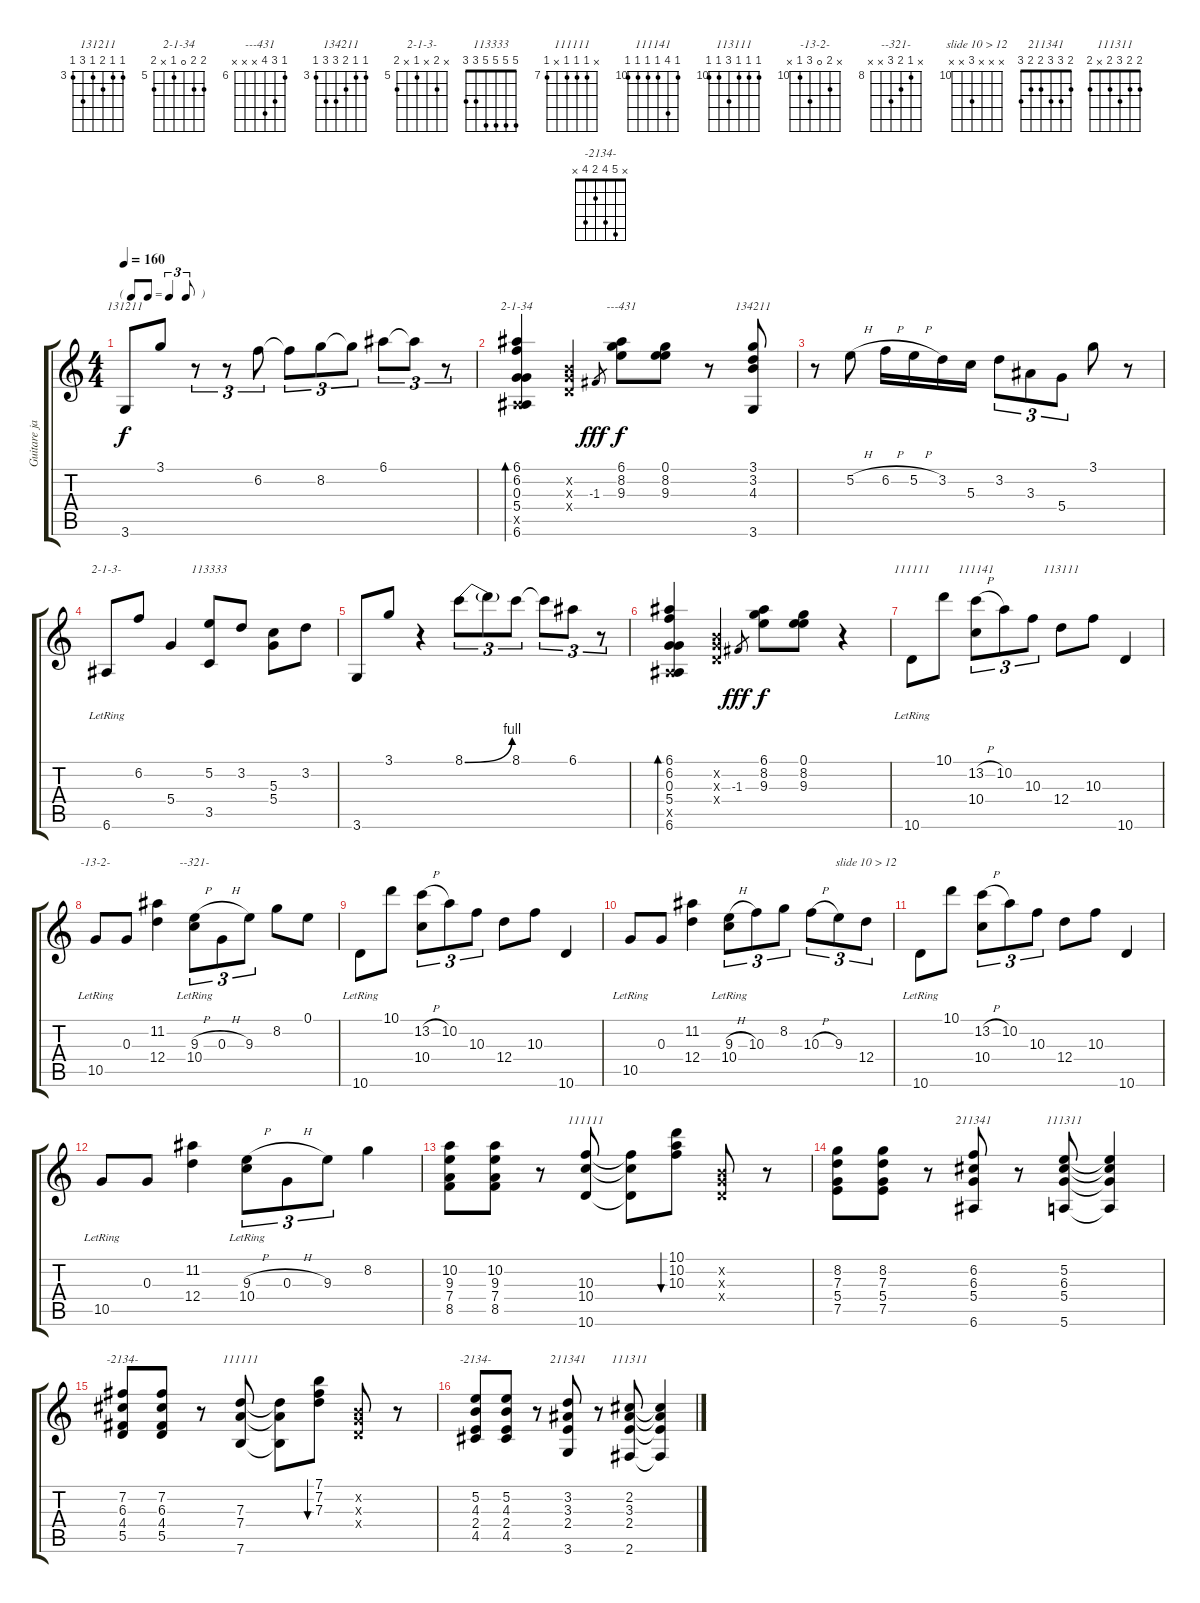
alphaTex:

\track ("Guitare janvier 2001" "Guitare ja") {instrument acousticguitarnylon}
\staff {score tabs}
\tuning (E4 B3 G3 D3 A2 E2) {hide}
\chord ("131211" 3 3 4 3 5 3) {firstfret 3}
\chord ("2-1-34" 6 6 0 5 x 6) {firstfret 5}
\chord ("---431" 6 8 9 x x x) {firstfret 6}
\chord ("134211" 3 3 4 5 5 3) {firstfret 3}
\chord ("2-1-3-" x 6 x 5 x 6) {firstfret 5}
\chord ("113333" 5 5 5 5 3 3)
\chord ("111111" 10 10 10 10 x 10) {firstfret 10}
\chord ("111141" 10 13 10 10 10 10) {firstfret 10}
\chord ("113111" 10 10 10 12 10 10) {firstfret 10}
\chord ("-13-2-" x 11 0 12 10 x) {firstfret 10}
\chord ("--321-" x 8 9 10 x x) {firstfret 8}
\chord ("slide 10 > 12" x x x 12 x x) {firstfret 10}
\chord ("111111" x 10 10 10 x 10) {firstfret 10}
\chord ("211341" 5 6 6 5 5 6) {firstfret 4}
\chord ("111311" 5 5 6 5 x 5) {firstfret 4}
\chord ("-2134-" x 7 6 4 5 x) {firstfret 4}
\chord ("111111" x 7 7 7 x 7) {firstfret 7}
\chord ("-2134-" x 5 4 2 4 x)
\chord ("211341" 2 3 3 2 2 3)
\chord ("111311" 2 2 3 2 x 2)
\ts (4 4)
\tf triplet8th
\tempo 160
\clef g2
\ks c
3.6.8{ch "131211" dy f} 3.1.8 r.8{tu (3 2)} r.8{tu (3 2)} 6.2.8{tu (3 2)} 6.2{t}.8{tu (3 2)} 8.2.8{tu (3 2)} 8.2{t}.8{tu (3 2)} 6.1.8{tu (3 2)} 6.1{t}.8{tu (3 2)} r.8{tu (3 2)} |
(6.1 6.2 0.3 5.4 0.5{x} 6.6).4{bd 60 ch "2-1-34"} (0.2{x} 0.3{x} 0.4{x}).4 -1.3.8{gr dy fff} (6.1 8.2 9.3).8{ch "---431" dy f} (0.1 8.2 9.3).8 r.8 (3.1 3.2 4.3 3.6).8{ch "134211"} |
r.8 5.2{h}.8 6.2{h}.16 5.2{h}.16 3.2.16 5.3.16 3.2.8{tu (3 2)} 3.3.8{tu (3 2)} 5.4.8{tu (3 2)} 3.1.8 r.8 |
6.6{lr}.8{ch "2-1-3-"} 6.2.8 5.4.4 (5.2 3.5).8{ch "113333"} 3.2.8 (5.3 5.4).8 3.2.8 |
3.6.8 3.1.8 r.4 8.1{be (bend 0 0 60 4)}.8{tu (3 2)} 8.1{t}.8{tu (3 2)} 8.1.8{tu (3 2)} 8.1{t}.8{tu (3 2)} 6.1.8{tu (3 2)} r.8{tu (3 2)} |
(6.1 6.2 0.3 5.4 0.5{x} 6.6).4{bd 60} (0.2{x} 0.3{x} 0.4{x}).4 -1.3.8{gr dy fff} (6.1 8.2 9.3).8{dy f} (0.1 8.2 9.3).8 r.4 |
10.6{lr}.8{ch "111111"} 10.1.8 (13.2{h} 10.4).8{tu (3 2) ch "111141"} 10.2.8{tu (3 2)} 10.3.8{tu (3 2)} 12.4.8{ch "113111"} 10.3.8 10.6.4 |
10.5{lr}.8{ch "-13-2-"} 0.3.8 (11.2 12.4).4 (9.3{h} 10.4{lr}).8{tu (3 2) ch "--321-"} 0.3{h}.8{tu (3 2)} 9.3.8{tu (3 2)} 8.2.8 0.1.8 |
10.6{lr}.8 10.1.8 (13.2{h} 10.4).8{tu (3 2)} 10.2.8{tu (3 2)} 10.3.8{tu (3 2)} 12.4.8 10.3.8 10.6.4 |
10.5{lr}.8 0.3.8 (11.2 12.4).4 (9.3{h} 10.4{lr}).8{tu (3 2)} 10.3.8{tu (3 2)} 8.2.8{tu (3 2)} 10.3{h}.8{tu (3 2)} 9.3.8{tu (3 2)} 12.4.8{tu (3 2) ch "slide 10 > 12"} |
10.6{lr}.8 10.1.8 (13.2{h} 10.4).8{tu (3 2)} 10.2.8{tu (3 2)} 10.3.8{tu (3 2)} 12.4.8 10.3.8 10.6.4 |
10.5{lr}.8 0.3.8 (11.2 12.4).4 (9.3{h} 10.4{lr}).8{tu (3 2)} 0.3{h}.8{tu (3 2)} 9.3.8{tu (3 2)} 8.2.4 |
(10.2 9.3 7.4 8.5).8 (10.2 9.3 7.4 8.5).8 r.8 (10.3 10.4 10.6).8{ch "111111"} (10.3{t} 10.4{t} 10.6{t}).8 (10.1 10.2 10.3).8{bu 60} (0.2{x} 0.3{x} 0.4{x}).8 r.8 |
(8.2 7.3 5.4 7.5).8 (8.2 7.3 5.4 7.5).8 r.8 (6.2 6.3 5.4 6.6).8{ch "211341"} r.8 (5.2 6.3 5.4 5.6).8{ch "111311"} (5.2{t} 6.3{t} 5.4{t} 5.6{t}).4 |
(7.2 6.3 4.4 5.5).8{ch "-2134-"} (7.2 6.3 4.4 5.5).8 r.8 (7.3 7.4 7.6).8{ch "111111"} (7.3{t} 7.4{t} 7.6{t}).8 (7.1 7.2 7.3).8{bu 60} (0.2{x} 0.3{x} 0.4{x}).8 r.8 |
(5.2 4.3 2.4 4.5).8{ch "-2134-"} (5.2 4.3 2.4 4.5).8 r.8 (3.2 3.3 2.4 3.6).8{ch "211341"} r.8 (2.2 3.3 2.4 2.6).8{ch "111311"} (2.2{t} 3.3{t} 2.4{t} 2.6{t}).4
